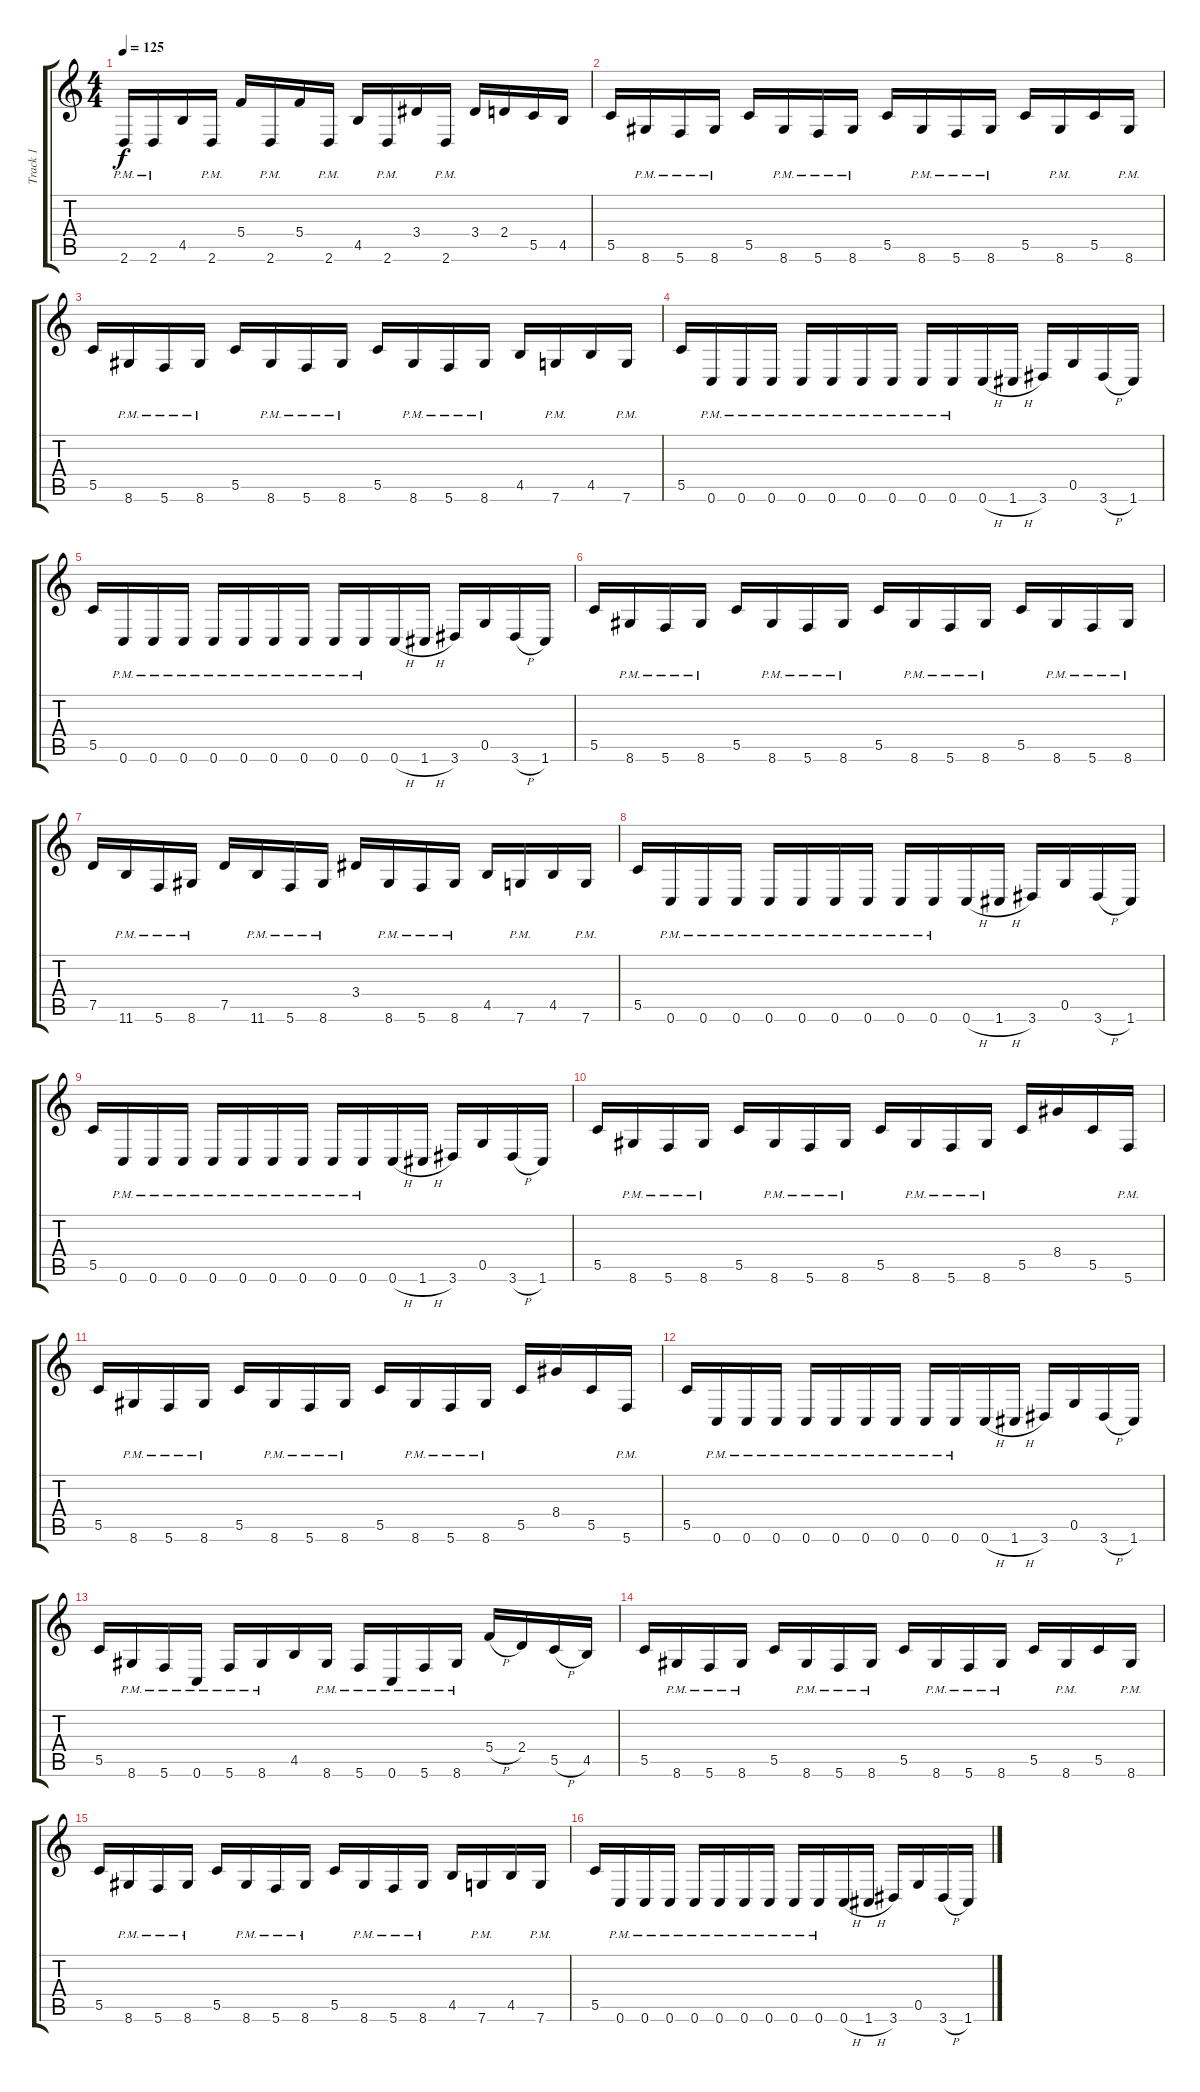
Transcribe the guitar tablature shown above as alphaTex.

\track ("Track 1" "Track 1") {instrument distortionguitar}
\staff {score tabs}
\tuning (D4 A3 F3 C3 G2 C2) {hide}
\ts (4 4)
\tempo 125
\clef g2
\ks c
2.6{pm}.16{dy f} 2.6{pm}.16 4.5.16 2.6{pm}.16 5.4.16 2.6{pm}.16 5.4.16 2.6{pm}.16 4.5.16 2.6{pm}.16 3.4.16 2.6{pm}.16 3.4.16 2.4.16 5.5.16 4.5.16 |
5.5.16 8.6{pm}.16 5.6{pm}.16 8.6{pm}.16 5.5.16 8.6{pm}.16 5.6{pm}.16 8.6{pm}.16 5.5.16 8.6{pm}.16 5.6{pm}.16 8.6{pm}.16 5.5.16 8.6{pm}.16 5.5.16 8.6{pm}.16 |
5.5.16 8.6{pm}.16 5.6{pm}.16 8.6{pm}.16 5.5.16 8.6{pm}.16 5.6{pm}.16 8.6{pm}.16 5.5.16 8.6{pm}.16 5.6{pm}.16 8.6{pm}.16 4.5.16 7.6{pm}.16 4.5.16 7.6{pm}.16 |
5.5.16 0.6{pm}.16 0.6{pm}.16 0.6{pm}.16 0.6{pm}.16 0.6{pm}.16 0.6{pm}.16 0.6{pm}.16 0.6{pm}.16 0.6{pm}.16 0.6{h}.16 1.6{h}.16 3.6.16 0.5.16 3.6{h}.16 1.6.16 |
5.5.16 0.6{pm}.16 0.6{pm}.16 0.6{pm}.16 0.6{pm}.16 0.6{pm}.16 0.6{pm}.16 0.6{pm}.16 0.6{pm}.16 0.6{pm}.16 0.6{h}.16 1.6{h}.16 3.6.16 0.5.16 3.6{h}.16 1.6.16 |
5.5.16 8.6{pm}.16 5.6{pm}.16 8.6{pm}.16 5.5.16 8.6{pm}.16 5.6{pm}.16 8.6{pm}.16 5.5.16 8.6{pm}.16 5.6{pm}.16 8.6{pm}.16 5.5.16 8.6{pm}.16 5.6{pm}.16 8.6{pm}.16 |
7.5.16 11.6{pm}.16 5.6{pm}.16 8.6{pm}.16 7.5.16 11.6{pm}.16 5.6{pm}.16 8.6{pm}.16 3.4.16 8.6{pm}.16 5.6{pm}.16 8.6{pm}.16 4.5.16 7.6{pm}.16 4.5.16 7.6{pm}.16 |
5.5.16 0.6{pm}.16 0.6{pm}.16 0.6{pm}.16 0.6{pm}.16 0.6{pm}.16 0.6{pm}.16 0.6{pm}.16 0.6{pm}.16 0.6{pm}.16 0.6{h}.16 1.6{h}.16 3.6.16 0.5.16 3.6{h}.16 1.6.16 |
5.5.16 0.6{pm}.16 0.6{pm}.16 0.6{pm}.16 0.6{pm}.16 0.6{pm}.16 0.6{pm}.16 0.6{pm}.16 0.6{pm}.16 0.6{pm}.16 0.6{h}.16 1.6{h}.16 3.6.16 0.5.16 3.6{h}.16 1.6.16 |
5.5.16 8.6{pm}.16 5.6{pm}.16 8.6{pm}.16 5.5.16 8.6{pm}.16 5.6{pm}.16 8.6{pm}.16 5.5.16 8.6{pm}.16 5.6{pm}.16 8.6{pm}.16 5.5.16 8.4.16 5.5.16 5.6{pm}.16 |
5.5.16 8.6{pm}.16 5.6{pm}.16 8.6{pm}.16 5.5.16 8.6{pm}.16 5.6{pm}.16 8.6{pm}.16 5.5.16 8.6{pm}.16 5.6{pm}.16 8.6{pm}.16 5.5.16 8.4.16 5.5.16 5.6{pm}.16 |
5.5.16 0.6{pm}.16 0.6{pm}.16 0.6{pm}.16 0.6{pm}.16 0.6{pm}.16 0.6{pm}.16 0.6{pm}.16 0.6{pm}.16 0.6{pm}.16 0.6{h}.16 1.6{h}.16 3.6.16 0.5.16 3.6{h}.16 1.6.16 |
5.5.16 8.6{pm}.16 5.6{pm}.16 0.6{pm}.16 5.6{pm}.16 8.6{pm}.16 4.5.16 8.6{pm}.16 5.6{pm}.16 0.6{pm}.16 5.6{pm}.16 8.6{pm}.16 5.4{h}.16 2.4.16 5.5{h}.16 4.5.16 |
5.5.16 8.6{pm}.16 5.6{pm}.16 8.6{pm}.16 5.5.16 8.6{pm}.16 5.6{pm}.16 8.6{pm}.16 5.5.16 8.6{pm}.16 5.6{pm}.16 8.6{pm}.16 5.5.16 8.6{pm}.16 5.5.16 8.6{pm}.16 |
5.5.16 8.6{pm}.16 5.6{pm}.16 8.6{pm}.16 5.5.16 8.6{pm}.16 5.6{pm}.16 8.6{pm}.16 5.5.16 8.6{pm}.16 5.6{pm}.16 8.6{pm}.16 4.5.16 7.6{pm}.16 4.5.16 7.6{pm}.16 |
5.5.16 0.6{pm}.16 0.6{pm}.16 0.6{pm}.16 0.6{pm}.16 0.6{pm}.16 0.6{pm}.16 0.6{pm}.16 0.6{pm}.16 0.6{pm}.16 0.6{h}.16 1.6{h}.16 3.6.16 0.5.16 3.6{h}.16 1.6.16
